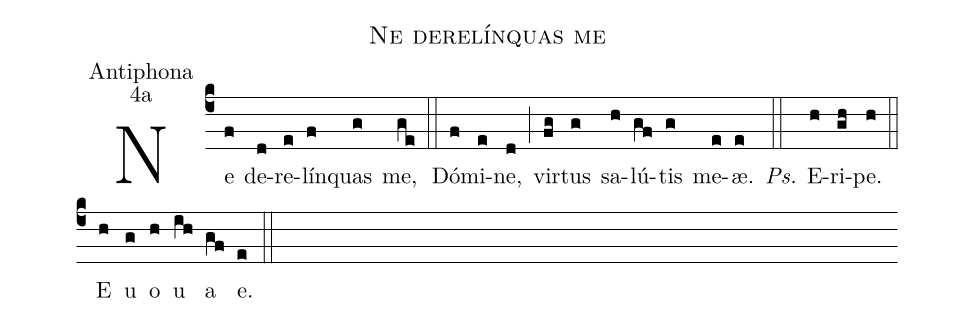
name:Ne derelínquas me;
office-part:Antiphona;
mode:4a;
%%
(c4) Ne(f) de(d)re(e)lín(f)quas(g) me,(ge) (::) Dó(f)mi(e)ne,(d) (;) vir(fg)tus(g) sa(h)lú(gf)tis(g) me(e)æ.(e) (::)
<i>Ps.</i> {E}(h)ri(gh)pe.(h) (::)
<eu> E(h) u(g) o(h) u(ih) a(gf) e.(e) </eu>(::)
